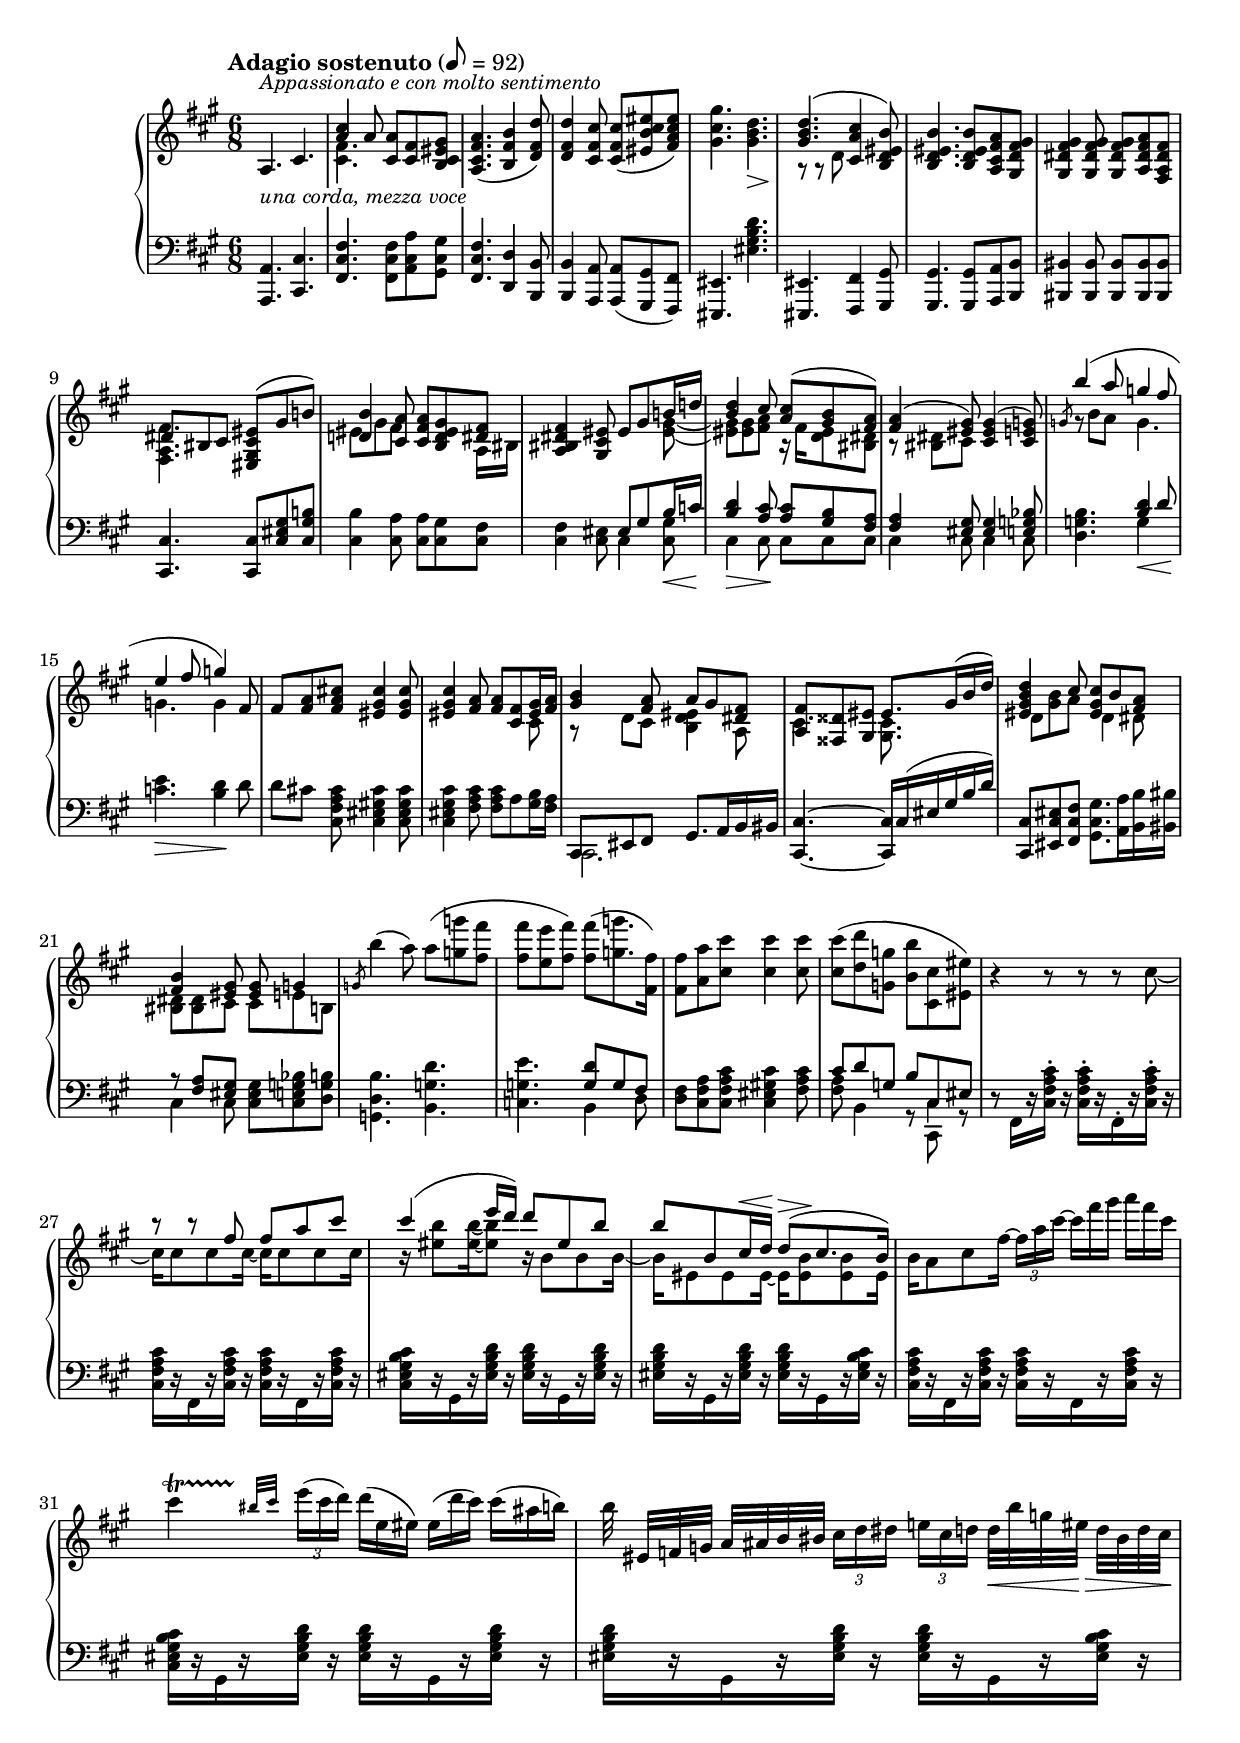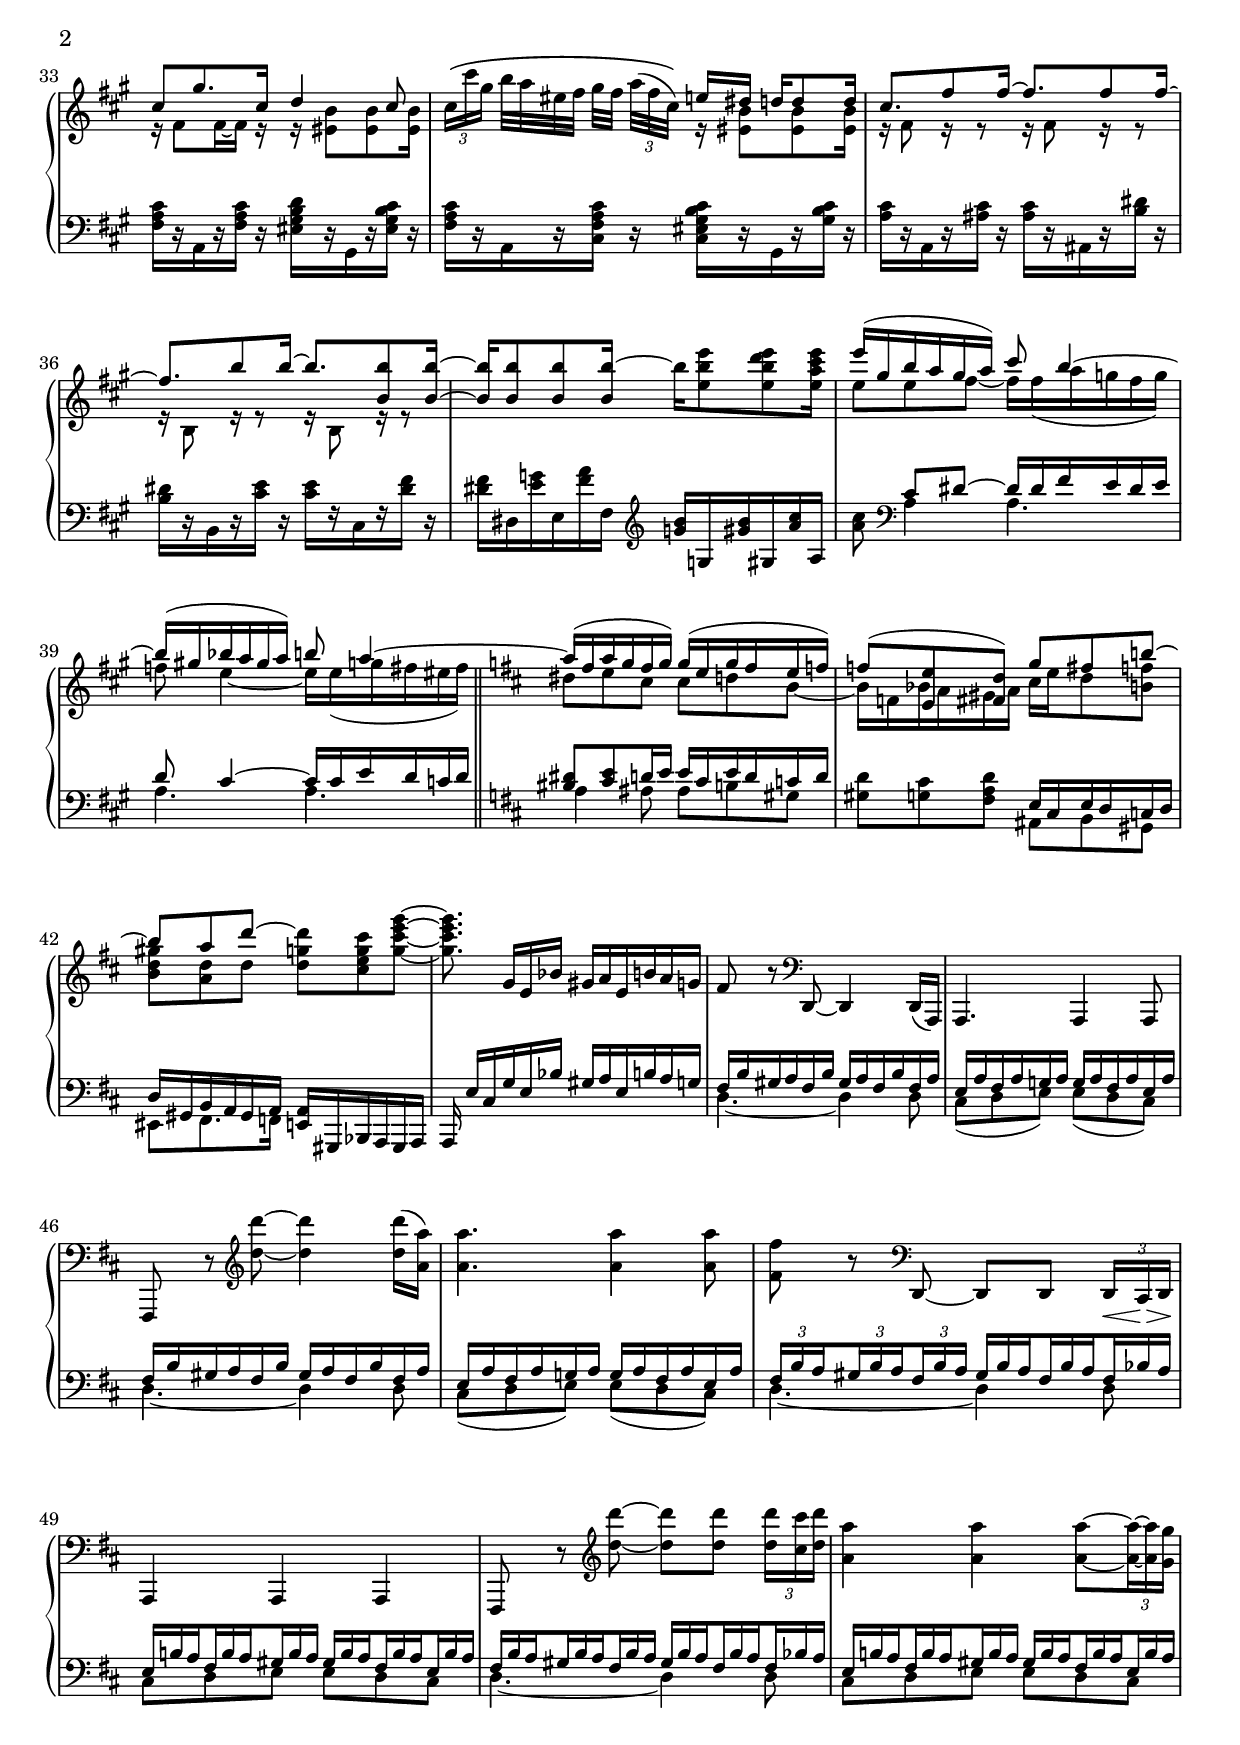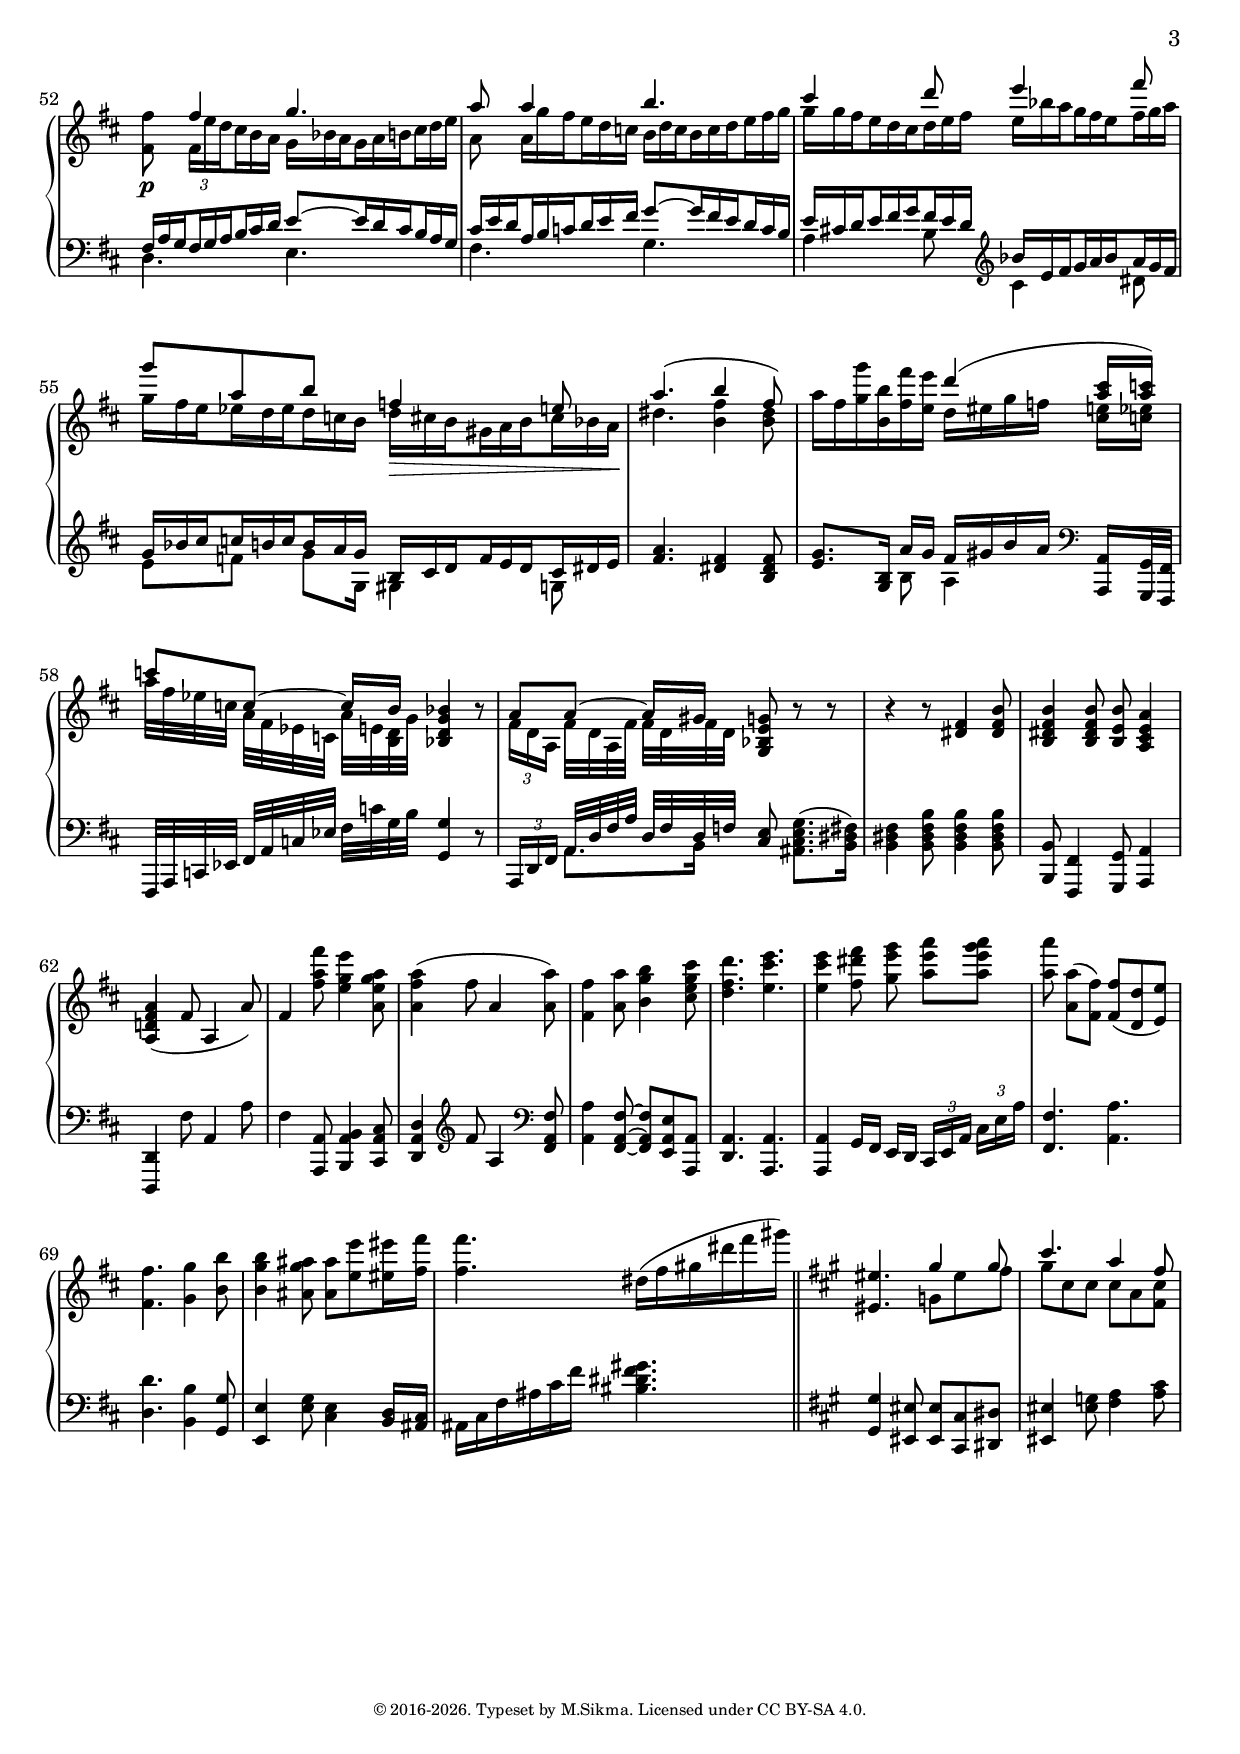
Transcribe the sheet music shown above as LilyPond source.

%===========================================================================
%    Piano Sonata Op.106 (L.Beethoven) - III
%===========================================================================
%
%    (C) 2016-2017, Michiel Sikma <michiel@sikma.org>
%    Licensed under CC BY-SA 4.0.
%
%---------------------------------------------------------------------------

\version "2.19.42"
\include "sonata-op106-includes.ily"

%---------------------------------------------------------------------------
%    III. Adagio sostenuto
%---------------------------------------------------------------------------

three-section-one = {
  \key fis \minor
  \time 6/8
  \tempo "Adagio sostenuto" 8 = 92
}

\bookpart {
  \paper {
    markup-system-spacing = \std-padding-page-n
    bookTitleMarkup = \std-title-markup-page-n-no-titles
  }
  \header {
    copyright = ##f
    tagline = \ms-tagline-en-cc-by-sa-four
  }
  \score {
    \new PianoStaff \with {
      \std-staff-spacing
    } <<
      \set PianoStaff.connectArpeggios = ##t
      %---------------------------------------------------------------------
      %    Right hand
      %---------------------------------------------------------------------
      \new Staff = "right" \with {
        \std-magnification
        \stdDynSize
        midiInstrument = "acoustic grand"
      } {
        \clef treble \relative c'' {
          \three-section-one
          a,4.^\markup { \italic "Appassionato e con molto sentimento" }_\markup { \whiteout { \italic "una corda, mezza voce" } }
          cis4. |
          <<
            \relative c'' {
              <a cis>4 a8 s4.
            }
            \\
            \relative c' {
              <cis fis>4. \stemUp
              <cis a'>8 <cis fis>8 <b cis eis gis>8
            }
          >> |
          <a cis fis a>4._( <b fis' b>4 <d fis d'>8) |
          4 <cis fis cis'>8 8_( <eis b' cis eis> <fis a cis eis>) |
          <gis cis gis'>4.
        }
        \relative c'' {
          <<
            {
              \stemDown <gis b d>4.\> \stemUp <gis d' b>4.\!^( <cis, a' cis>4 <b d eis b'>8) |
              4.
            }
            \\
            \relative c' {
              s4. | a8\rest a8\rest d8
            }
          >>
          <b d eis b'>8 <a cis fis a>8 <gis d' fis gis>8 |
          <gis dis' fis gis>4 8 8 <a dis fis a>8 <fis a dis fis>8 |
          <<
            \relative c' {
              % TODO shift these notes to the right
              dis8 bis cis
            }
            \\
            \relative c {
              <fis a fis'>4.
            }
          >>
          <eis gis cis eis>8^( gis' b!) |
          <<
            \relative c' {
              <d! b'>4 <cis a'>8
            }
            \\
            \relative c' {
              eis8-[ gis fis]
            }
          >>
          <<
            \relative c' {
              <cis fis a>8 <b d eis gis> <dis fis> |
              <a bis dis fis>4 <gis cis eis>8
              eis'8-[ gis b!16 d!] |
              <b d>4 cis8 <a cis>8^( <gis b>8 <fis a>8) |
              <fis a>4^( <eis gis>8) <cis eis gis>4^( <cis e g>8) |
              \slashedGrace g'8
              \once \override Slur.positions = #'(4.8 . 3.7)
              \once \override Slur.eccentricity = #0.75
              \once \override Slur.height-limit = #4.5
              b'4^( a8 g4 fis8 |
              e4 fis8 g4) fis,8 |
              fis8-[ <fis a> <fis a cis!>] <eis gis cis>4 8 |
              <<
                \relative c' {
                  <eis gis cis>4 <fis a>8 8-[ <cis fis>8 <eis gis>16 <fis a>16] |
                  <gis b>4 <fis a>8 a8-[ gis <dis fis>] |
                  <a fis'>8-[ <fisis disis'>8 <gis eis'>8] eis'8.-[ gis16^( b d]) |
                  <eis, gis b d>4 cis'8 <eis, gis cis>8 b' <fis a>8 |
                  <fis b>4 <eis gis>8 8 g4 |
                  \stemNeutral
                  \slashedGrace g8 b'4^( a8)
                  \once \override Slur.positions = #'(5.2 . 3.5)
                  \once \override Slur.height-limit = #4.5
                  \once \override Slur.eccentricity = #-1.05
                  a8^( <g g'>8 <fis fis'> | 8 <e e'> <fis fis'>)
                  % Todo fix slur
                  % Todo lower the dot
                  \once \override Slur.height-limit = #13.5
                  \once \override Slur.eccentricity = #0.25
                  \once \override Slur.positions = #'(6.0 . 4.3)
                  <fis fis'>^(
                  g8.
                  <fis, fis'>16) |
                  <fis fis'>8 <a a'>8 <cis cis'>8 4 8 |
                  \once \override Slur.height-limit = #4.5
                  <cis cis'>8^( <d d'> <g, g'> <b b'> <cis, cis'> <eis eis'>)
                }
                \\
                \relative c' {
                  s4 s8 s8 s8 cis8 |
                  a8\rest d8-[ cis] <b d eis>4 a8 |
                  cis4. <gis cis>8. s8. |
                  d'8-[ <gis b>8 a8] d,4 dis8 |
                  <bis dis>8 8 cis cis e b
                }
                \\
                \relative c'''' {
                  s2. |
                  s2. |
                  s2. |
                  s2. |
                  s2. |
                  s2. |
                  s8 s8 s8 s8
                  % Cheating a little bit here. We made this note a 4 instead of 8.
                  % This way it looks correctly. We only put this here because
                  % we need to move only this note's dot down one position.
                  \once \override Dots.extra-offset = #'(0 . -1)
                  \voiceOne
                  \stemDown
                  g4.
                }
              >> |
            }
            \\
            \relative c' {
              s8 s8 a16-[ bis] |
              s4 s8 s4 <eis_~ gis_~>8 |
              <eis! gis>8 <eis gis> <fis a>
              b,16\rest fis'16 <d eis>8 <bis dis>8 |
              b8\rest <bis dis>8-[ cis] s4. |
              g'8\rest b8 a g4. |
              g4. g4 s8 |
            }
          >> |
          r4 r8 r8 r8
          <<
            \relative c''' {
              s8 | b8\rest b8\rest fis8 fis a cis |
              \once \override Slur.height-limit = #4
              \once \override Slur.positions = #'(5.8 . 3.7)
              cis4^( e16-[ d]) d8 eis, b' |
              % todo: make these cresc/decresc a bit nicer
              b8 b, cis16^\< d\! d8^( cis8. b16)
            }
            \\
            \relative c'' {
              cis8_~ | cis16 8 8 16_~ 16 8 8 16 |
              b16\rest <eis b'>8 <eis_~ b'_~>16 8 b16\rest b8 8 b16_~ |
              b16 eis,8 8 eis16_~ 16^\> <eis b'>8\! 8 eis16
            }
          >> |
          b16 a8 cis fis16^~
          \tuplet 3/2 { fis16-[ a cis16^~] }
          \implicitTuplets
          \tuplet 3/2 { cis16-[ fis gis] }
          \tuplet 3/2 { a-[ fis cis] } |
          \afterGrace cis4\startTrillSpan { bis32\stopTrillSpan cis }
          \explicitTuplets
          \tuplet 3/2 { e16-[^( cis d)] }
          \implicitTuplets
          \tuplet 3/2 { d16-[^( e, eis)] }
          \tuplet 3/2 { eis16-[^( d' cis)] }
          \tuplet 3/2 { cis16-[^( ais b]) } |
          b32
          eis,,32-[ f g] a-[ ais b bis]
          \explicitTuplets
          \tuplet 3/2 { cis16-[ d dis] }
          \tuplet 3/2 { e!16-[ cis d] }
          d32-[\< b' g eis]\!\> d-[ bis d cis]\! |
          <<
            \relative c'' {
              \override Tie.minimum-length = #2.5
              cis8 gis'8. cis,16 d4 cis8 |
              \tupletDown
              \stemNeutral
              \tuplet 3/2 { cis16-[^\( cis' gis] }
              b32-[ a eis fis]
              gis-[ fis]
              \tuplet 3/2 { a-[^( fis cis]^)\) }
              \stemUp
              e16-[ dis] d16-[ 8 16] |
              cis8.-[ fis8 16]^~ 8.-[ 8 16]^~ |
              8.-[ b8 16]^~ 8.-[ <b, b'>8 <b^~ b'^~>16] |
              <b b'>16-[ 8 8 <b b'^~>16]
              \stemNeutral
              b'16 <e, b' e>8
              % Note: Henle has an extra neutral on d, but I don't see the need.
              <e b' d e>8
              <e a cis e>16 |
              \stemUp
              e'16-[^( gis, b a gis a]) cis8 b4^~ |
              b16^( gis! bes a gis a) b8
              % todo: make tie nicer
              a4^~ |
              a16^( fis a g fis g) g^( e g fis e f) |
              f8^( <e, e'> <fis d'>) g' fis b!^~ |
              b8 a d^~ \stemNeutral <d, g d'> <cis e g cis> <g'_~ cis_~ e^~ g^~> |
              8. g,16-[ e bes'] gis-[ a e b' a g]
            }
            \\
            \relative c' {
              e16\rest fis8 fis16_~ fis16 e16\rest e16\rest <eis b'>8 8 16 |
              \noBreak
              s4. e16\rest <eis b'>8 8 16 |
              e16\rest fis8 e16\rest e8\rest e16\rest fis8 e16\rest e8\rest |
              e16\rest b8 e16\rest e8\rest e16\rest b8 e16\rest e8\rest |
              s2. |
              e'8 e fis_~ fis16 16_( a g fis g) |
              f8 e4_~ e16 e_( g fis eis fis) |
              \bar "||"
              \key b \minor
              dis8 e cis cis d b_~ |
              b16 f bes a gis a cis e d8 <b f'> |
              <b d gis>8 <a d>
              % Note: first edition ties the following to to the next d.
              % Henle notes this is probably an engraving error.
              d s4. |
            }
          >> |
          fis,8 r8 \clef bass
          d,,8_~ d4 d16_( a) |
          a4. a4 a8 |
          fis8 r8 \clef treble
          <d''''_~ d'^~>8 <d d'>4 <d d'>16^( <a a'>) |
          <a a'>4. 4 8 |
          <fis fis'>8 r8 \clef bass
          d,,8_~ d8-[ d8] \tuplet 3/2 { d16\< cis\> d\! } |
          a4 4 4 |
          fis8 r8 \clef treble
          <d''''_~ d'^~>8 <d d'>8-[ <d d'>8] \tuplet 3/2 { <d d'>16 <cis cis'> <d d'> } |
          \hideTupletBracket
          <a a'>4 4 <a_~ a'^~>8 \tuplet 3/2 { <a_~ a'^~>16 16 <g g'> } |
          <fis fis'>8\p
          <<
            \relative c'' {
              fis4 g4. |
              a8 a4 b4. |
              cis4 d8 e4 fis8 |
              g8 a,8 b f4 e8
            }
            \\
            \relative c' {
              \hideTupletBracket
              \set subdivideBeams = ##t
              \tuplet 3/2 { fis16 e' d }
              \implicitTuplets
              \tuplet 3/2 { cis b a }
              \tuplet 3/2 { g bes a }
              \tuplet 3/2 { g a b }
              \tuplet 3/2 { cis d e }
              |
              a,8\noBeam
              \tuplet 3/2 { a16 g' fis }
              \tuplet 3/2 { e d c }
              \tuplet 3/2 { b d c }
              \tuplet 3/2 { b c d }
              \tuplet 3/2 { e fis g }
              |
              \tuplet 3/2 { g g fis }
              \tuplet 3/2 { e d cis }
              \tuplet 3/2 { d e fis }
              \tuplet 3/2 { e bes' a }
              \tuplet 3/2 { g fis e }
              \tuplet 3/2 { fis g a }
              |
              \tuplet 3/2 { g fis e }
              \tuplet 3/2 { es d es }
              \tuplet 3/2 { d c b }
              \tuplet 3/2 { d\> cis b }
              \tuplet 3/2 { gis a b }
              \tuplet 3/2 { cis bes a\! }
              |
            }
          >>
          <<
            \relative c''' {
              a4.^( b4 fis8) |
              s4 s8
              \once \override Slur.height-limit = #3
              \once \override Slur.positions = #'(0 . 3.7)
              d'4^( <a cis>16-[ <a c>]) |
              c8-[ c,^~] c16-[ b] s4 s8 |
              a8-[ 8^~] a16-[ gis] s4 s8 |
            }
            \\
            \relative c'' {
              dis4. <b fis'>4 <b dis>8 |
              \set subdivideBeams = ##f
              a'16-[ fis <g g'> <b, b'> <fis' fis'> <e e'>]
              d-[ eis g f] <cis e>16-[ <c es>] |
              a'32-[ fis es c] a-[ fis es c] a'-[ e <b d> g'] \stemNeutral <bes, d g bes>4 \relative c'' b8\rest |
              \stemDown
              \explicitTuplets
              \tuplet 3/2 { fis'16-[ d a] }
              fis'32-[ d a fis']
              fis d fis d
              \stemNeutral
              <g, bes e g>8 \relative c'' { b8\rest b8\rest } |
            }
          >> |
          r4 r8 <dis fis>4 <dis fis b>8 |
          <b dis fis b>4 8 <b e b'>8 <a cis e a>4 |
          <a d! fis a>4_( fis'8 a,4 a'8) |
          fis4 <fis' a fis'>8 <e g e'>4 <a, e' g a>8 |
          <a fis' a>4^( fis'8 a,4 <a a'>8) |
          <fis fis'>4 <a a'>8 <b g' b>4 <cis e g cis>8 |
          <d fis d'>4. <e cis' e>4. |
          % As per original edition.
          4 <fis dis' fis>8 <g e' g>8 <a e' a>8-[ <a e' a g>8] |
          <a a'>8 <a, a'>-[^( <fis fis'>)] <fis fis'>_( <d d'> <e e'>) |
          <fis fis'>4. <g g'>4 <b b'>8 |
          <b g' b>4 <ais g' ais>8 <ais ais'>8-[ <e' e'> <eis eis'>16 <fis fis'>16] |
          <fis fis'>4. dis16^( fis gis dis' fis gis) |
          \bar "||"
          \key fis \minor
          <eis,, eis'>4.
          <<
            \relative c'' {
              gis'4 gis8 |
              cis4. a4 fis8
            }
            \\
            \relative c'' {
              g8 eis' fis |
              gis8 cis, cis cis a <fis cis'>
            }
          >>
        }
      }
      %---------------------------------------------------------------------
      %    Left hand
      %---------------------------------------------------------------------
      \new Staff = "left" \with {
        \std-magnification
        \stdDynSize
        midiInstrument = "acoustic grand"
      } {
        \clef bass \relative c, {
          \three-section-one
          <a a'>4. <cis cis'>4. |
          <fis cis' fis>4. \stemDown <fis cis' fis>8 <a cis a'>8 <gis cis gis'>8 |
          \stemUp <fis cis' fis>4.
          \stemNeutral
          <d d'>4 <b b'>8 | 4 <a a'>8 8_( <gis gis'> <fis fis'>) |
          <eis eis'>4. <eis''! gis b d>4. |
          <eis,, eis'>4. <fis fis'>4 <gis gis'>8 |
          <gis gis'>4. <gis gis'>8 <a a'>8 <b b'>8 |
          <bis bis'>4 8 8 8 8 |
          <cis cis'>4. <cis cis'>8 <cis' eis gis>8 <cis gis' b!>8 |
          <cis b'>4 <cis a'>8 8 <cis gis'> <cis fis> |
          4 <cis eis>8
          <<
            \relative c {
              eis8 gis b16 c16 |
              <b d>4 <a cis>8 8 <gis b>8 <fis a>8 |
              4 <eis gis>8 4 <e g bes>8
            }
            \\
            \relative c {
              cis4 <cis gis'>8\< |
              cis4\> 8\! 8 8 8 |
              4 8 4 8
            }
          >> |
          <d g b>4.
          <<
            \relative c' {
              <b d>4 d8
            }
            \\
            \relative c' {
              g4\< s8 |
              <c e>4.\> <b d>4\! d8
            }
          >> |
          d'8-[ cis!8] <cis, fis a cis>8 <cis eis gis! cis>4 8 |
          <cis eis gis cis>4 <fis a cis>8 8-[ a <gis b>16 <fis a>16] |
          <<
            \relative c, {
              cis8 eis fis gis8.-[ a16 b bis] |
              s2. |
              s2. |
              a'8\rest <a fis>8-[ <eis gis>] s4. |
              s2. |
              s4. <g d'>8 g fis |
              s2. |
              cis'8 d g, b cis, eis
            }
            \\
            \relative c, {
              % Note: purposely left un-merged.
              cis2. |
              \stemNeutral
              <cis_~ cis'^~>4. 16-[ cis'^( eis gis b d)] |
              <cis,, cis'>8 <eis cis' eis>8 <fis cis' fis>8
              <gis cis gis'>8.-[ <a a'>16 <b b'>16 <bis bis'>16] |
              \stemDown cis4 cis8 <cis eis gis>8 <cis e g bes>8 <d g b>8 |
              <g, d' b'>4. <b g' d'>4. |
              <c g' e'>4.
              b4 d8 |
              <d fis>8 <cis fis a>8 <cis fis a cis>8 <cis eis gis! cis>4 <fis a cis>8 |
              <fis a>8 b,4 g8\rest s8 g8\rest
            }
            \\
            \relative c {
              s2. |
              s2. |
              s2. |
              s2. |
              s2. |
              s2. |
              s2. |
              s4 s8 s8 \voiceOne \stemDown
              \once \override Voice.Stem.length = #3.8
              cis4
            }
            \\
            \relative c, {
              s2. |
              s2. |
              s2. |
              s2. |
              s2. |
              s2. |
              s2. |
              s4 s8 s8 \voiceOne \stemDown cis8
            }
          >> |
          r8
          % Exactly as original edition.
          fis,16-[ r16 <cis' fis a cis>16-.] r16
          <cis fis a cis>16-.-[ r16 fis,16-. r16 <cis' fis a cis>16-.] r16 |
          <cis fis a cis>16-[ r16 fis,16 r16 <cis' fis a cis>16] r16
          <cis fis a cis>16-[ r16 fis,16 r16 <cis' fis a cis>16] r16 |
          <cis eis gis b cis>16-[ r16 gis16 r16 <eis' gis b d>16] r16
          <eis gis b d>16-[ r16 gis,16 r16 <eis' gis b d>16] r16 |
          <eis gis b d>16-[ r16 gis,16 r16 <eis' gis b d>16] r16
          <eis gis b d>16-[ r16 gis,16 r16 <eis' gis b cis>16] r16 |
          <cis fis a cis>16-[ r16 fis,16 r16 <cis' fis a cis>16] r16
          <cis fis a cis>16-[ r16 fis,16 r16 <cis' fis a cis>16] r16 |
          <cis eis gis b cis>16-[ r16 gis16 r16 <eis' gis b d>16] r16
          <eis gis b d>16-[ r16 gis,16 r16 <eis' gis b d>16] r16 |
          <eis gis b d>16-[ r16 gis,16 r16 <eis' gis b d>16] r16
          <eis gis b d>16-[ r16 gis,16 r16 <eis' gis b cis>16] r16 |
          <fis a cis>16-[ r16 a,16 r16 <fis' a cis>16] r16
          <eis gis b d>16-[ r16 gis,16 r16 <eis' gis b cis>16] r16 |
          <fis a cis>16-[ r16 a,16 r16 <cis fis a cis>16] r16
          <cis eis gis b cis>16-[ r16 gis16 r16 <gis' b cis>16] r16 |
          <a cis>16-[ r16 a, r16 <ais' cis>16] r16
          <ais cis>16-[ r16 ais, r16 <b' dis>16] r16 |
          <b dis>16-[ r16 b, r16 <cis' e>16] r16
          <cis e>16-[ r16 cis, r16 <dis' fis>16] r16 |
          <dis fis>16-[ dis, <e' g> e, <fis' a>16 fis,]
          \clef treble
          <g' b>16-[ g, <gis' b> gis, <a' cis> a,] |
          <a' cis>8
          % Note: first edition stays in treble a bit longer.
          % Either is usable.
          \clef bass
          <<
            \relative c' {
              cis8 dis^~ dis16 dis fis e dis e |
              d8 cis4^~ cis16 cis e d c d |
              \key b \minor
              <bis dis>8-[ <cis e> d16 e] e16 cis e d c d |
              s4. e,16 cis e d c d |
              d gis, b a gis a <a e> gis, bes a gis a |
              a16 e''-[ cis g' e bes'] gis-[ a e b' a g] |
              fis b gis a fis b gis a fis b fis a |
              e a fis a g! a g a fis a e a |
              fis b gis a fis b gis a fis b fis a |
              e a fis a g! a g a fis a e a |
              \set subdivideBeams = ##t
              \hideTupletBracket
              \explicitTuplets
              \tuplet 3/2 { fis b a }
              \tuplet 3/2 { gis b a }
              \tuplet 3/2 { fis b a }
              \implicitTuplets
              \tuplet 3/2 { gis b a }
              \tuplet 3/2 { fis b a }
              \tuplet 3/2 { fis bes a }
              |
              \tuplet 3/2 { e b'! a }
              \tuplet 3/2 { fis b a }
              \tuplet 3/2 { gis b a }
              \tuplet 3/2 { gis b a }
              \tuplet 3/2 { fis b a }
              \tuplet 3/2 { e b' a }
              |
              \tuplet 3/2 { fis b a }
              \tuplet 3/2 { gis b a }
              \tuplet 3/2 { fis b a }
              \tuplet 3/2 { gis b a }
              \tuplet 3/2 { fis b a }
              \tuplet 3/2 { fis bes a }
              |
              \tuplet 3/2 { e b'! a }
              \tuplet 3/2 { fis b a }
              \tuplet 3/2 { gis b a }
              \tuplet 3/2 { gis b a }
              \tuplet 3/2 { fis b a }
              \tuplet 3/2 { e b' a }
              |
              \tuplet 3/2 { fis16 a g }
              \tuplet 3/2 { fis g a }
              \tuplet 3/2 { b cis d }
              e8^~
              \tuplet 3/2 { e16 d cis }
              \tuplet 3/2 { b a g }
              |
              \tuplet 3/2 { cis e d }
              \tuplet 3/2 { a b c }
              \tuplet 3/2 { d e fis }
              g8^~
              \tuplet 3/2 { g16 fis e }
              \tuplet 3/2 { d c b }
              |
              \tuplet 3/2 { e cis! d }
              \tuplet 3/2 { e fis g }
              \tuplet 3/2 { fis e d }
              \clef treble
              \tuplet 3/2 { bes' e, fis }
              \tuplet 3/2 { g a bes }
              \tuplet 3/2 { a g fis }
              |
              \tuplet 3/2 { g bes cis }
              \tuplet 3/2 { c b c }
              \tuplet 3/2 { b a g }
              \tuplet 3/2 { b, cis d }
              \tuplet 3/2 { f e d }
              \tuplet 3/2 { cis dis e }
            }
            \\
            \relative c' {
              a4 a4. |
              a4. a4. |
              a4 ais8 8 b gis |
              <gis d'>8 <g cis> <fis a d> ais,8 b gis |
              eis8 fis8. f16 s4 s8 |
              s2. |
              d'4._~ d4 d8 |
              cis8_( d e) e_( d cis) |
              d4._~ d4 d8 |
              cis8_( d e) e_( d cis) |
              d4._~ d4 d8 |
              cis8 d e e d cis |
              d4._~ d4 d8 |
              cis8 d e e d cis |
              d4. e4. |
              fis4. g4. |
              a4 b8 cis4 dis8 |
              e8-[ f8] \implicitTuplets \tuplet 3/2 { g8-[ g,16] } gis4 g8
            }
          >>
          <fis a>4. <dis fis>4 <b dis fis>8 |
          <<
            \relative c' {
              <e g>8.-[ <g, b>16] a'16-[ g] fis-[ gis b a]
              \clef bass
              <a,,, a'>16 <g g'>32 <fis fis'>
            }
            \\
            \relative c' {
              s8. s16 b8 a4 
            }
          >> |
          fis,,32-[ a c es] fis-[ a c es] fis-[ c' g b] \stemUp <g, g'>4 \stemNeutral r8 |
          <<
            \relative c, {
              \stemUp
              \tuplet 3/2 { a16 d fis }
              a32-[ d fis a]
              d,-[ fis d f]
              <cis e>8 \stemNeutral <ais cis e g>8.-[^( <b dis fis>16]) |
            }
            \\
            \relative c {
              \mergeDifferentlyDottedOn
              s8 a8.-[ b16]
            }
          >>
          <b dis fis>4 <b dis fis b>8 4 8 |
          <b, b'>8 <fis fis'>4 <g g'>8 <a a'>4 |
          <d, d'>4 fis''8 a,4 a'8 |
          fis4 <a,, a'>8 <b a' b>4 <cis a' cis>8 |
          <d a' d>4 \clef treble
          fis''8 a,4 \clef bass
          <fis, a fis'>8 |
          % Beams as per original edition.
          <a a'>4 <fis_~ a^~ fis'^~>8 8-[ <e a e'>8 <a, a'>8] |
          <d a'>4. <a a'>4. |
          4 g'16-[ fis] e-[ d]
          \explicitTuplets
          \tupletUp
          \tuplet 3/2 { cis-[ e a] }
          \tuplet 3/2 { cis-[ e a] }
          \implicitTuplets
          |
          <fis, fis'>4. <a a'>4. |
          <d d'>4. <b b'>4 <g g'>8 |
          <e e'>4 <e' g>8 <cis e>4 <b d>16-[ <ais cis>] |
          ais16-[ cis fis ais cis fis]
          % todo: check stem and voices
          <bis, dis fis gis>4. |
          \key fis \minor
          <gis, gis'>4 <eis eis'>8 8-[ <cis cis'> <dis dis'>] |
          <eis eis'>4 <eis' g>8 <fis a>4 <a cis>8 |
        }
      }
    >>
    \layout {
      \context {
        \Score
        \override SpacingSpanner.common-shortest-duration = #(ly:make-moment 1/8)
        \consists #Span_stem_engraver
      }
    }
    \midi {
      \tempo 4 = 60
    }
  }
}
